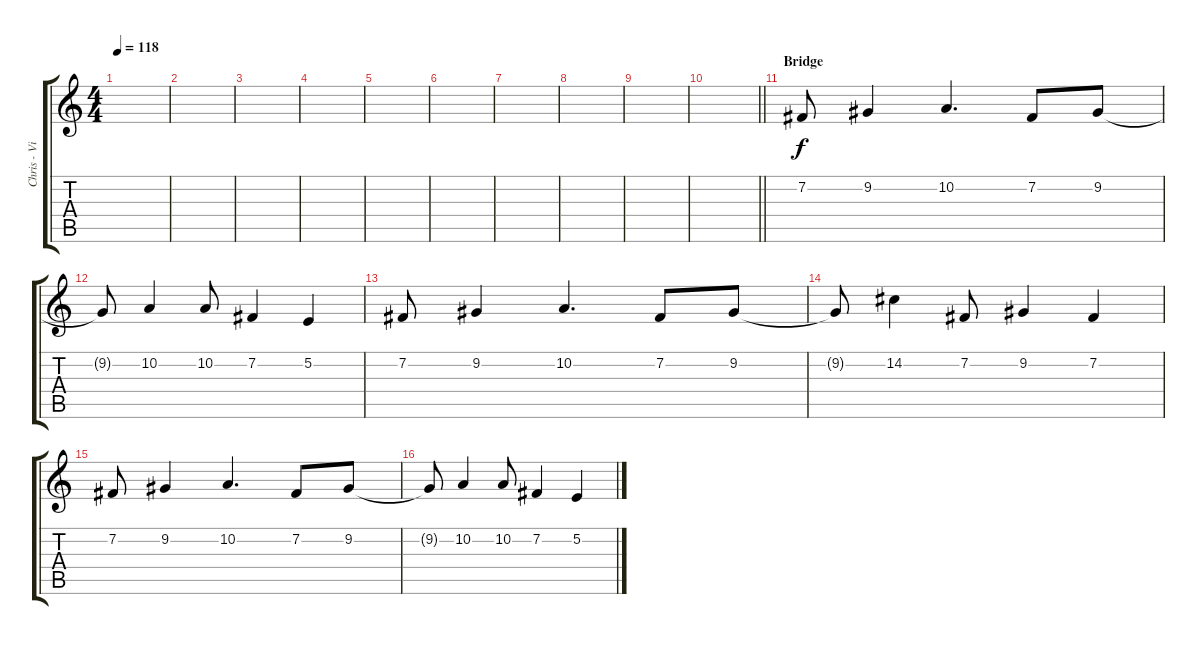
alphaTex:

\track ("Chris - Vibraphone" "Chris - Vi") {instrument vibraphone}
\staff {score tabs}
\tuning (E4 B3 G3 D3 A2 E2) {hide}
\ts (4 4)
\tempo 118
\clef g2
\ks c
|
|
|
|
|
|
|
|
|
\barLineRight lightlight
|
\section ("" "Bridge")
7.2.8 9.2.4 10.2.4{d} 7.2.8 9.2.8 |
9.2{t}.8 10.2.4 10.2.8 7.2.4 5.2.4 |
7.2.8 9.2.4 10.2.4{d} 7.2.8 9.2.8 |
9.2{t}.8 14.2.4 7.2.8 9.2.4 7.2.4 |
7.2.8 9.2.4 10.2.4{d} 7.2.8 9.2.8 |
9.2{t}.8 10.2.4 10.2.8 7.2.4 5.2.4
